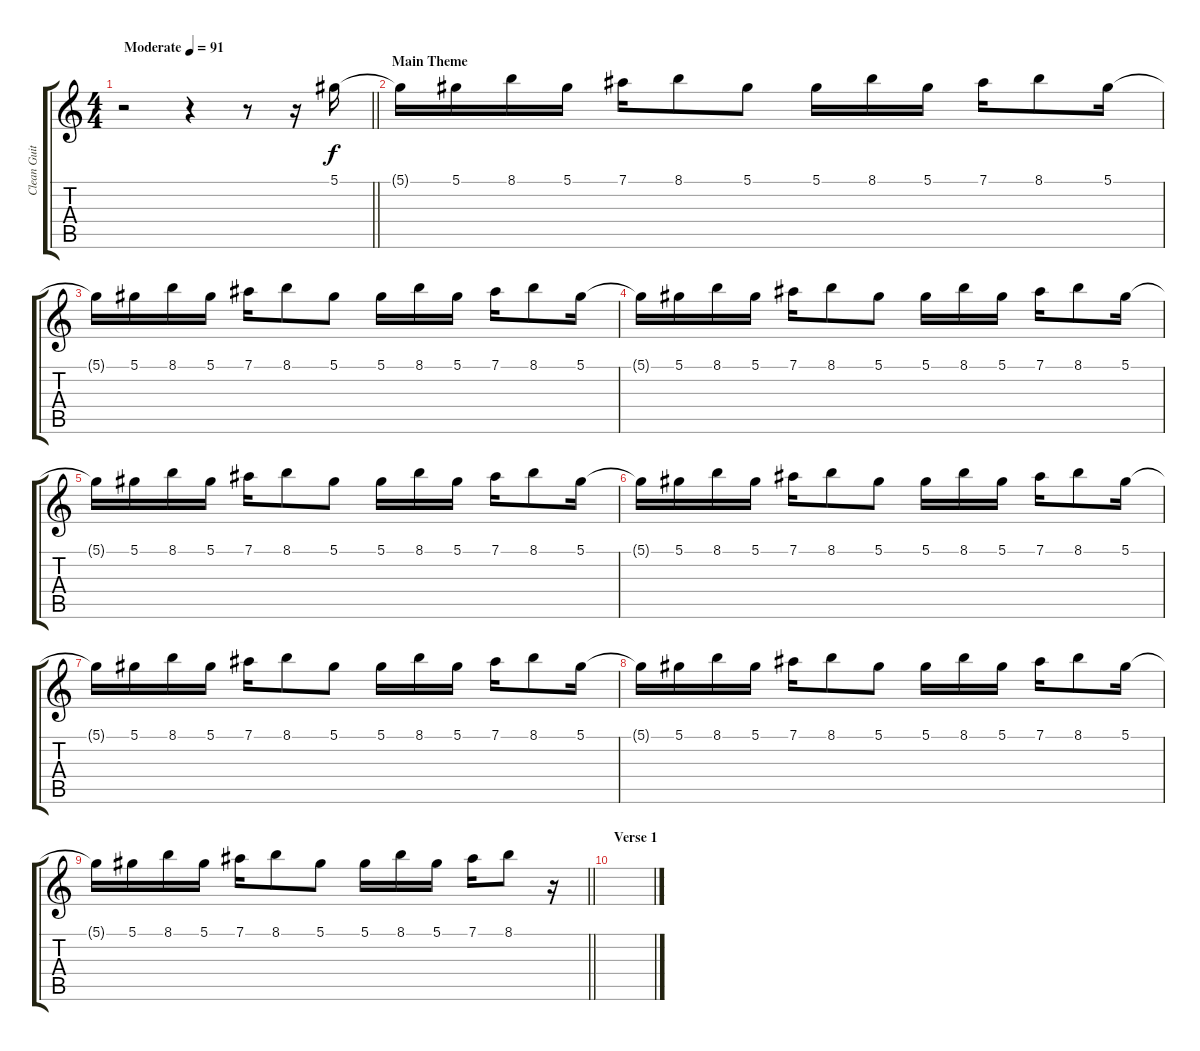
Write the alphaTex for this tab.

\track ("Clean Guitar" "Clean Guit") {instrument distortionguitar}
\staff {score tabs}
\tuning (Eb4 Bb3 Gb3 Db3 Ab2 Db2) {hide}
\ts (4 4)
\tempo (91 "Moderate")
\clef g2
\barLineRight lightlight
\ks c
r.2{dy f instrument distortionguitar} r.4 r.8 r.16 5.1.16 |
\section ("" "Main Theme")
5.1{t}.16 5.1.16 8.1.16 5.1.16 7.1.16 8.1.8 5.1.8 5.1.16 8.1.16 5.1.16 7.1.16 8.1.8 5.1.16 |
5.1{t}.16 5.1.16 8.1.16 5.1.16 7.1.16 8.1.8 5.1.8 5.1.16 8.1.16 5.1.16 7.1.16 8.1.8 5.1.16 |
5.1{t}.16 5.1.16 8.1.16 5.1.16 7.1.16 8.1.8 5.1.8 5.1.16 8.1.16 5.1.16 7.1.16 8.1.8 5.1.16 |
5.1{t}.16 5.1.16 8.1.16 5.1.16 7.1.16 8.1.8 5.1.8 5.1.16 8.1.16 5.1.16 7.1.16 8.1.8 5.1.16 |
5.1{t}.16 5.1.16 8.1.16 5.1.16 7.1.16 8.1.8 5.1.8 5.1.16 8.1.16 5.1.16 7.1.16 8.1.8 5.1.16 |
5.1{t}.16 5.1.16 8.1.16 5.1.16 7.1.16 8.1.8 5.1.8 5.1.16 8.1.16 5.1.16 7.1.16 8.1.8 5.1.16 |
5.1{t}.16 5.1.16 8.1.16 5.1.16 7.1.16 8.1.8 5.1.8 5.1.16 8.1.16 5.1.16 7.1.16 8.1.8 5.1.16 |
\barLineRight lightlight
5.1{t}.16 5.1.16 8.1.16 5.1.16 7.1.16 8.1.8 5.1.8 5.1.16 8.1.16 5.1.16 7.1.16 8.1.8 r.16 |
\section ("" "Verse 1")
